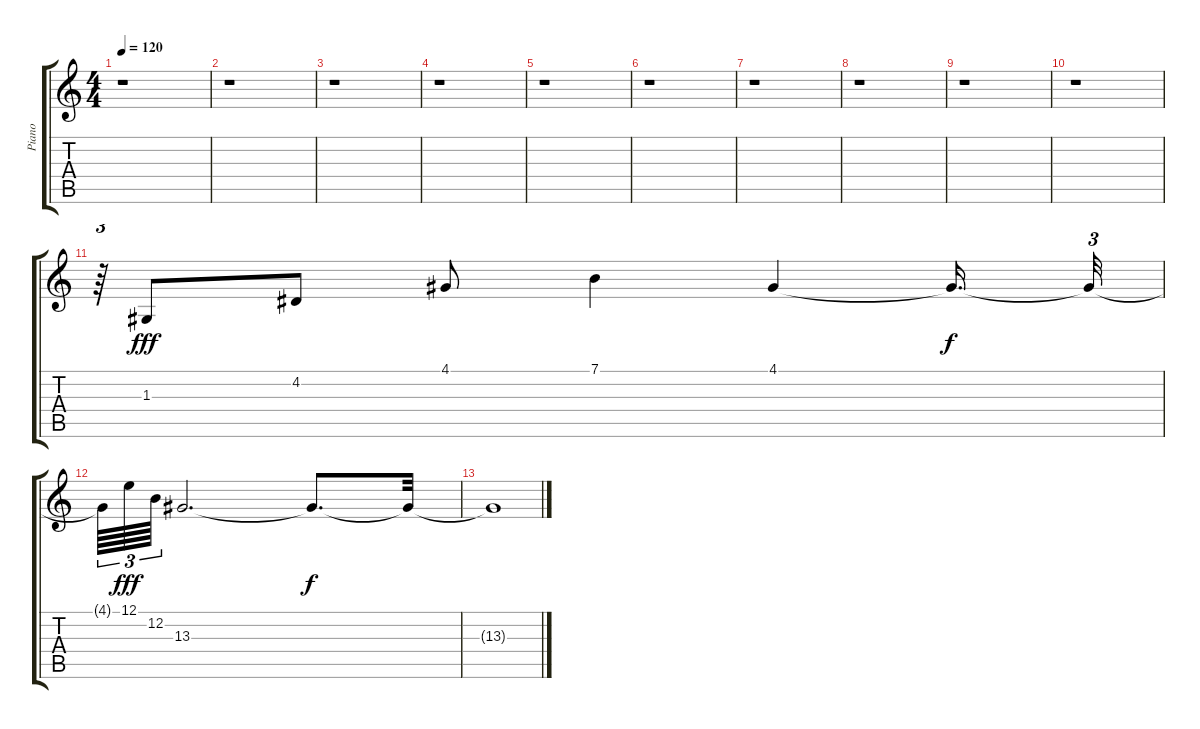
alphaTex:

\track ("Piano" "Piano") {instrument electricgrandpiano}
\staff {score tabs}
\tuning (E4 B3 G3 D3 A2 E2) {hide}
\ts (4 4)
\tempo 120
\clef g2
\ks c
r.1{dy f} |
r.1 |
r.1 |
r.1 |
r.1 |
r.1 |
r.1 |
r.1 |
r.1 |
r.1 |
r.64{tu (3 2)} 1.3.8{dy fff} 4.2.8 4.1.8 7.1.4 4.1.4 4.1{t}.16{d dy f} 4.1{t}.32{tu (3 2)} |
4.1{t}.64{tu (3 2)} 12.1.64{tu (3 2) dy fff} 12.2.64{tu (3 2)} 13.3.2{d} 13.3{t}.8{d dy f} 13.3{t}.32 |
13.3{t}.1
